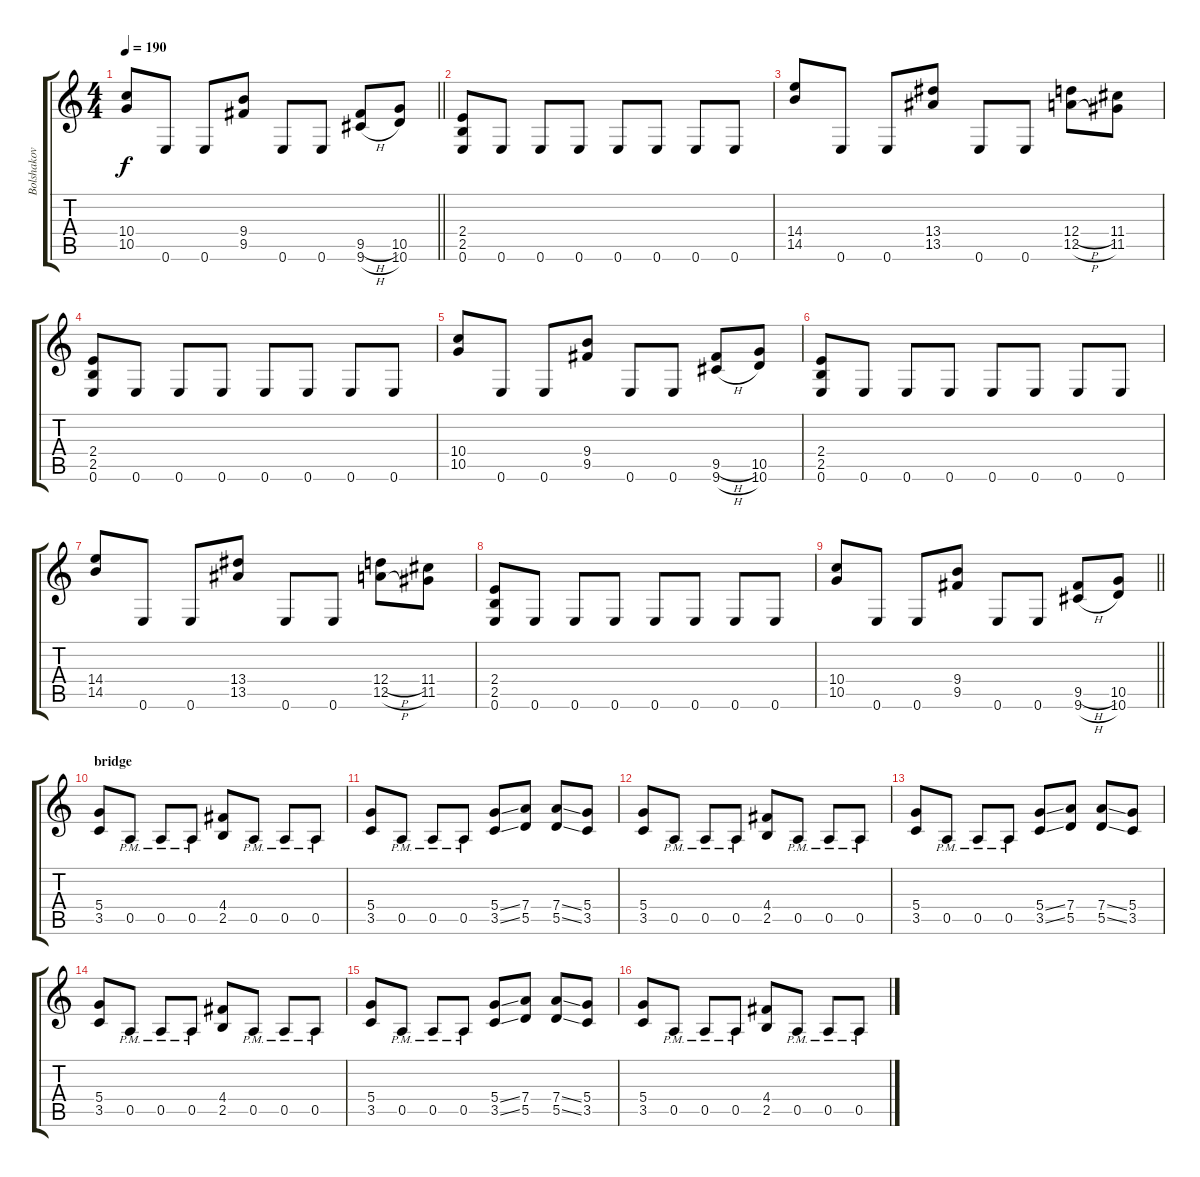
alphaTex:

\track ("Bolshakov" "Bolshakov") {instrument overdrivenguitar}
\staff {score tabs}
\tuning (E4 B3 G3 D3 A2 E2) {hide}
\ts (4 4)
\tempo 190
\clef g2
\barLineRight lightlight
\ks c
(10.4 10.5).8{dy f} 0.6.8 0.6.8 (9.4 9.5).8 0.6.8 0.6.8 (9.5{h} 9.6{h}).8 (10.5 10.6).8 |
(2.4 2.5 0.6).8 0.6.8 0.6.8 0.6.8 0.6.8 0.6.8 0.6.8 0.6.8 |
(14.4 14.5).8 0.6.8 0.6.8 (13.4 13.5).8 0.6.8 0.6.8 (12.4{h} 12.5{h}).8 (11.4 11.5).8 |
(2.4 2.5 0.6).8 0.6.8 0.6.8 0.6.8 0.6.8 0.6.8 0.6.8 0.6.8 |
(10.4 10.5).8 0.6.8 0.6.8 (9.4 9.5).8 0.6.8 0.6.8 (9.5{h} 9.6{h}).8 (10.5 10.6).8 |
(2.4 2.5 0.6).8 0.6.8 0.6.8 0.6.8 0.6.8 0.6.8 0.6.8 0.6.8 |
(14.4 14.5).8 0.6.8 0.6.8 (13.4 13.5).8 0.6.8 0.6.8 (12.4{h} 12.5{h}).8 (11.4 11.5).8 |
(2.4 2.5 0.6).8 0.6.8 0.6.8 0.6.8 0.6.8 0.6.8 0.6.8 0.6.8 |
\barLineRight lightlight
(10.4 10.5).8 0.6.8 0.6.8 (9.4 9.5).8 0.6.8 0.6.8 (9.5{h} 9.6{h}).8 (10.5 10.6).8 |
\section ("" "bridge")
(5.4 3.5).8 0.5{pm}.8 0.5{pm}.8 0.5{pm}.8 (4.4 2.5).8 0.5{pm}.8 0.5{pm}.8 0.5{pm}.8 |
(5.4 3.5).8 0.5{pm}.8 0.5{pm}.8 0.5{pm}.8 (5.4{ss} 3.5{ss}).8 (7.4 5.5).8 (7.4{ss} 5.5{ss}).8 (5.4 3.5).8 |
(5.4 3.5).8 0.5{pm}.8 0.5{pm}.8 0.5{pm}.8 (4.4 2.5).8 0.5{pm}.8 0.5{pm}.8 0.5{pm}.8 |
(5.4 3.5).8 0.5{pm}.8 0.5{pm}.8 0.5{pm}.8 (5.4{ss} 3.5{ss}).8 (7.4 5.5).8 (7.4{ss} 5.5{ss}).8 (5.4 3.5).8 |
(5.4 3.5).8 0.5{pm}.8 0.5{pm}.8 0.5{pm}.8 (4.4 2.5).8 0.5{pm}.8 0.5{pm}.8 0.5{pm}.8 |
(5.4 3.5).8 0.5{pm}.8 0.5{pm}.8 0.5{pm}.8 (5.4{ss} 3.5{ss}).8 (7.4 5.5).8 (7.4{ss} 5.5{ss}).8 (5.4 3.5).8 |
(5.4 3.5).8 0.5{pm}.8 0.5{pm}.8 0.5{pm}.8 (4.4 2.5).8 0.5{pm}.8 0.5{pm}.8 0.5{pm}.8
